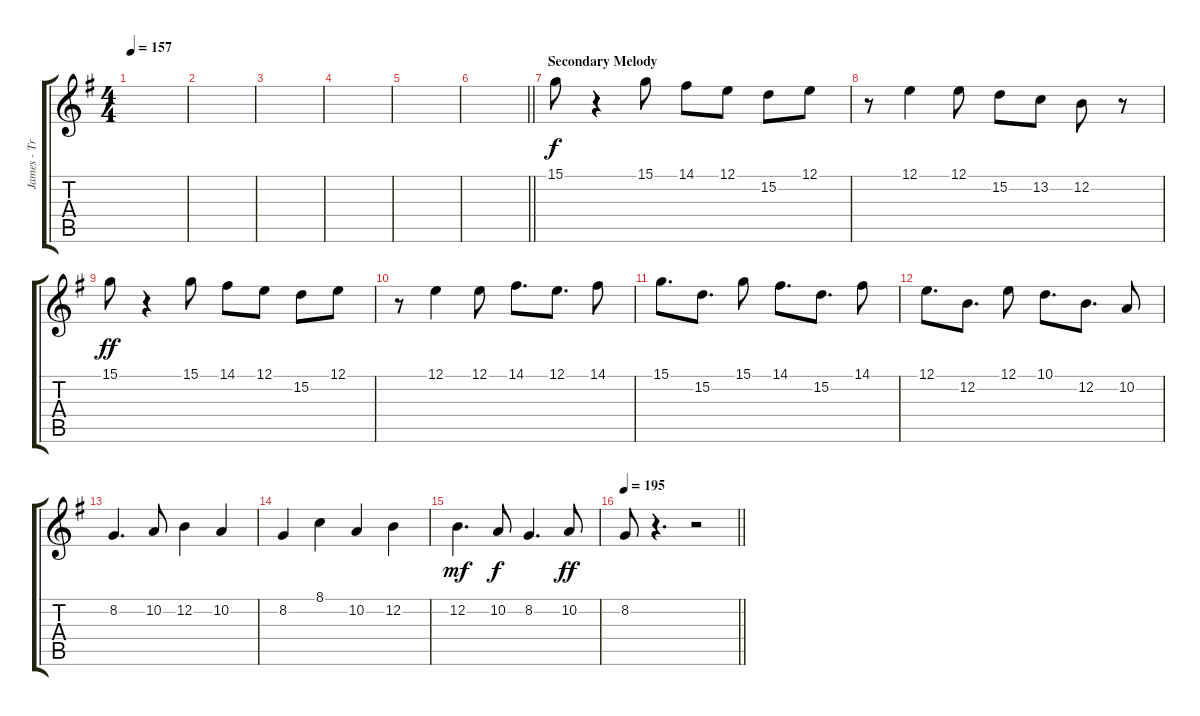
\track ("James - Trumpet" "James - Tr") {instrument trumpet}
\staff {score tabs}
\tuning (E4 B3 G3 D3 A2 E2) {hide}
\ts (4 4)
\tempo 157
\clef g2
\ks g
|
|
|
|
|
\barLineRight lightlight
|
\section ("" "Secondary Melody")
15.1.8 r.4 15.1.8 14.1.8 12.1.8 15.2.8 12.1.8 |
r.8 12.1.4 12.1.8 15.2.8 13.2.8{dy f} 12.2.8 r.8 |
15.1.8{dy ff} r.4 15.1.8 14.1.8 12.1.8 15.2.8 12.1.8 |
r.8 12.1.4 12.1.8 14.1.8{d} 12.1.8{d} 14.1.8 |
15.1.8{d} 15.2.8{d} 15.1.8 14.1.8{d} 15.2.8{d} 14.1.8 |
12.1.8{d} 12.2.8{d} 12.1.8 10.1.8{d} 12.2.8{d} 10.2.8 |
8.2.4{d} 10.2.8 12.2.4 10.2.4 |
8.2.4 8.1.4 10.2.4 12.2.4 |
12.2.4{d dy mf} 10.2.8{dy f} 8.2.4{d} 10.2.8{dy ff} |
\tempo 195
\barLineRight lightlight
8.2.8 r.4{d} r.2
